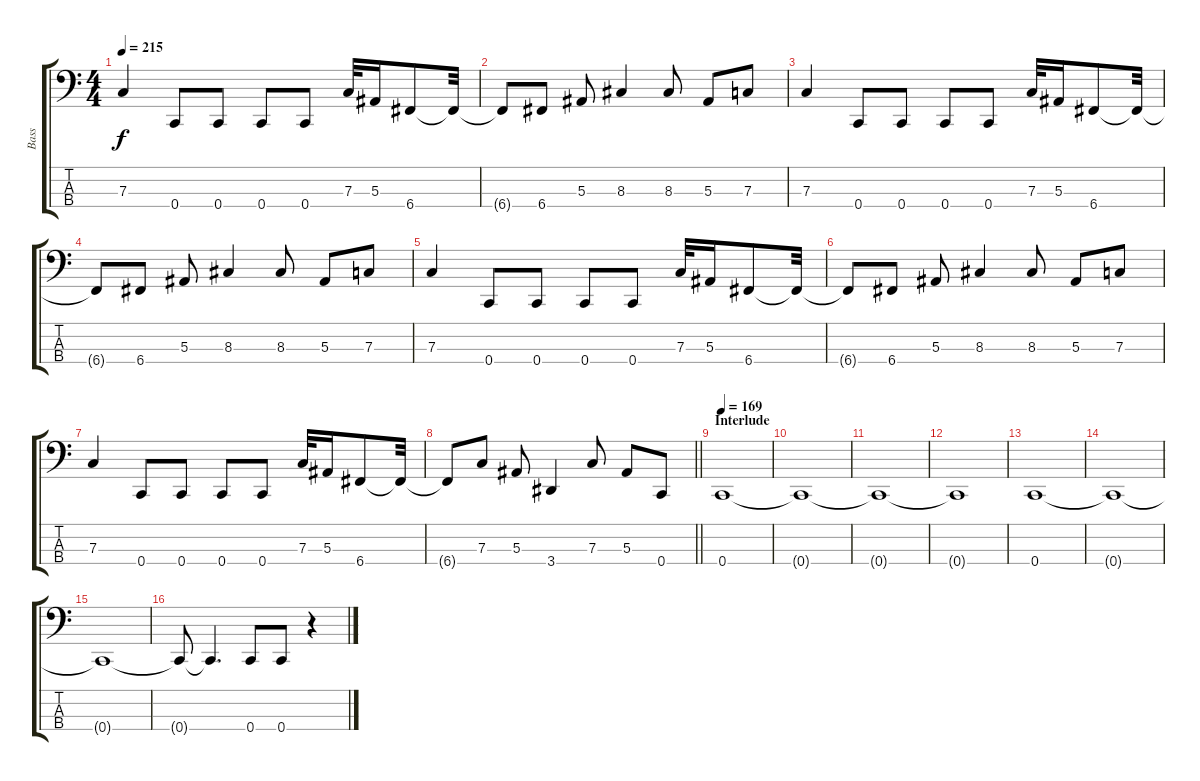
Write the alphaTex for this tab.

\track ("Bass" "Bass") {instrument electricbassfinger}
\staff {score tabs}
\tuning (Eb2 Bb1 F1 C1) {hide}
\ts (4 4)
\tempo 215
\clef f4
\ks c
7.3.4{dy f} 0.4.8 0.4.8 0.4.8 0.4.8 7.3.32 5.3.16 6.4.8 6.4{t}.32 |
6.4{t}.8 6.4.8 5.3.8 8.3.4 8.3.8 5.3.8 7.3.8 |
7.3.4 0.4.8 0.4.8 0.4.8 0.4.8 7.3.32 5.3.16 6.4.8 6.4{t}.32 |
6.4{t}.8 6.4.8 5.3.8 8.3.4 8.3.8 5.3.8 7.3.8 |
7.3.4 0.4.8 0.4.8 0.4.8 0.4.8 7.3.32 5.3.16 6.4.8 6.4{t}.32 |
6.4{t}.8 6.4.8 5.3.8 8.3.4 8.3.8 5.3.8 7.3.8 |
7.3.4 0.4.8 0.4.8 0.4.8 0.4.8 7.3.32 5.3.16 6.4.8 6.4{t}.32 |
\barLineRight lightlight
6.4{t}.8 7.3.8 5.3.8 3.4.4 7.3.8 5.3.8 0.4.8 |
\section ("" "Interlude")
\tempo 169
0.4.1 |
0.4{t}.1 |
0.4{t}.1 |
0.4{t}.1 |
0.4.1 |
0.4{t}.1 |
0.4{t}.1 |
0.4{t}.8 0.4{t}.4{d} 0.4.8 0.4.8 r.4
